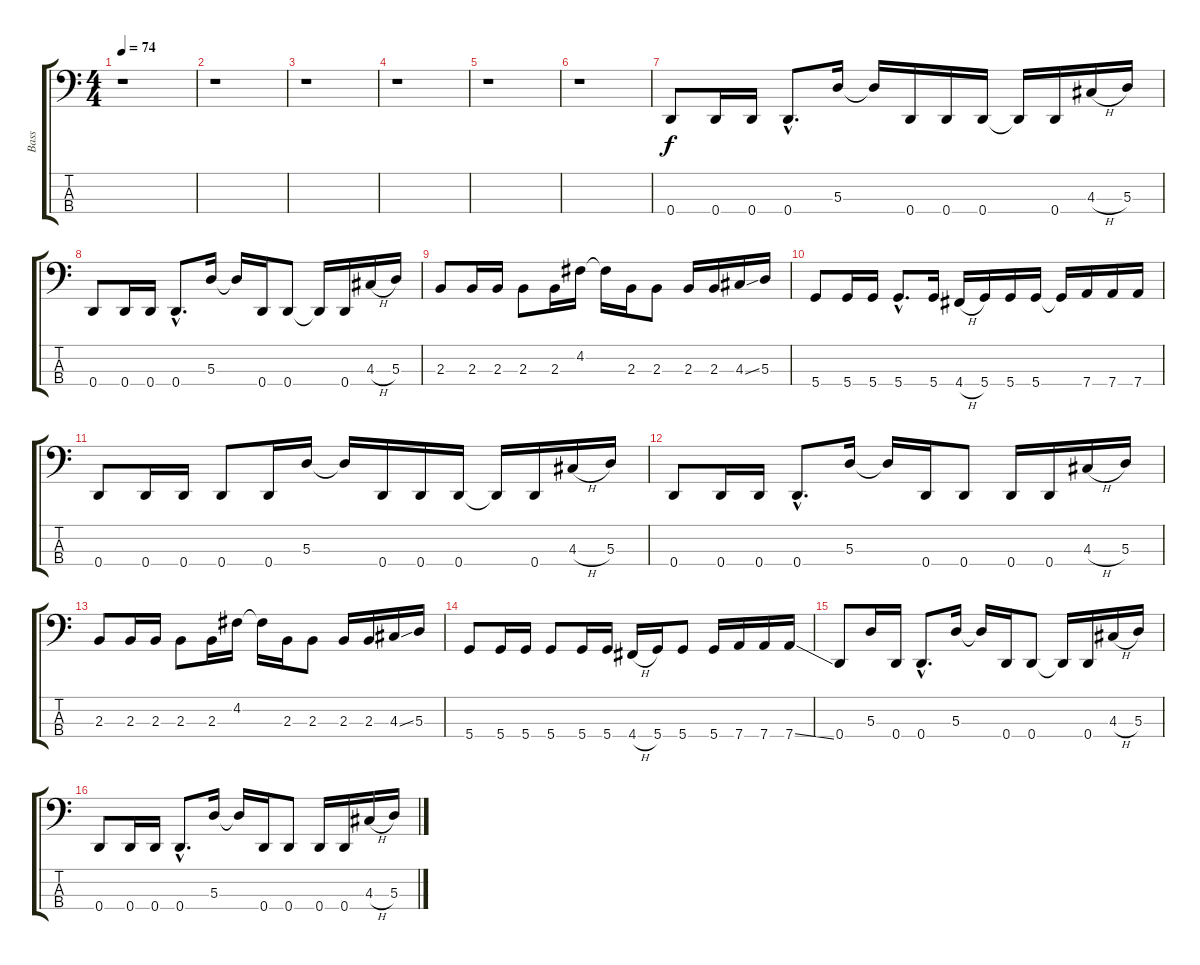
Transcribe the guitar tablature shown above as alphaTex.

\track ("Bass" "Bass") {instrument electricbassfinger}
\staff {score tabs}
\tuning (G2 D2 A1 D1) {hide}
\ts (4 4)
\tempo 74
\clef f4
\ks c
r.1{dy f instrument electricbassfinger} |
r.1 |
r.1 |
r.1 |
r.1 |
r.1 |
0.4.8 0.4.16 0.4.16 0.4{hac}.8{d} 5.3.16 5.3{t}.16 0.4.16 0.4.16 0.4.16 0.4{t}.16 0.4.16 4.3{h}.16 5.3.16 |
0.4.8 0.4.16 0.4.16 0.4{hac}.8{d} 5.3.16 5.3{t}.16 0.4.16 0.4.8 0.4{t}.16 0.4.16 4.3{h}.16 5.3.16 |
2.3.8 2.3.16 2.3.16 2.3.8 2.3.16 4.2.16 4.2{t}.16 2.3.16 2.3.8 2.3.16 2.3.16 4.3{ss}.16 5.3.16 |
5.4.8 5.4.16 5.4.16 5.4{hac}.8{d} 5.4.16 4.4{h}.16 5.4.16 5.4.16 5.4.16 5.4{t}.16 7.4.16 7.4.16 7.4.16 |
0.4.8 0.4.16 0.4.16 0.4.8 0.4.16 5.3.16 5.3{t}.16 0.4.16 0.4.16 0.4.16 0.4{t}.16 0.4.16 4.3{h}.16 5.3.16 |
0.4.8 0.4.16 0.4.16 0.4{hac}.8{d} 5.3.16 5.3{t}.16 0.4.16 0.4.8 0.4.16 0.4.16 4.3{h}.16 5.3.16 |
2.3.8 2.3.16 2.3.16 2.3.8 2.3.16 4.2.16 4.2{t}.16 2.3.16 2.3.8 2.3.16 2.3.16 4.3{ss}.16 5.3.16 |
5.4.8 5.4.16 5.4.16 5.4.8 5.4.16 5.4.16 4.4{h}.16 5.4.16 5.4.8 5.4.16 7.4.16 7.4.16 7.4{ss}.16 |
0.4.8 5.3.16 0.4.16 0.4{hac}.8{d} 5.3.16 5.3{t}.16 0.4.16 0.4.8 0.4{t}.16 0.4.16 4.3{h}.16 5.3.16 |
0.4.8 0.4.16 0.4.16 0.4{hac}.8{d} 5.3.16 5.3{t}.16 0.4.16 0.4.8 0.4.16 0.4.16 4.3{h}.16 5.3.16
